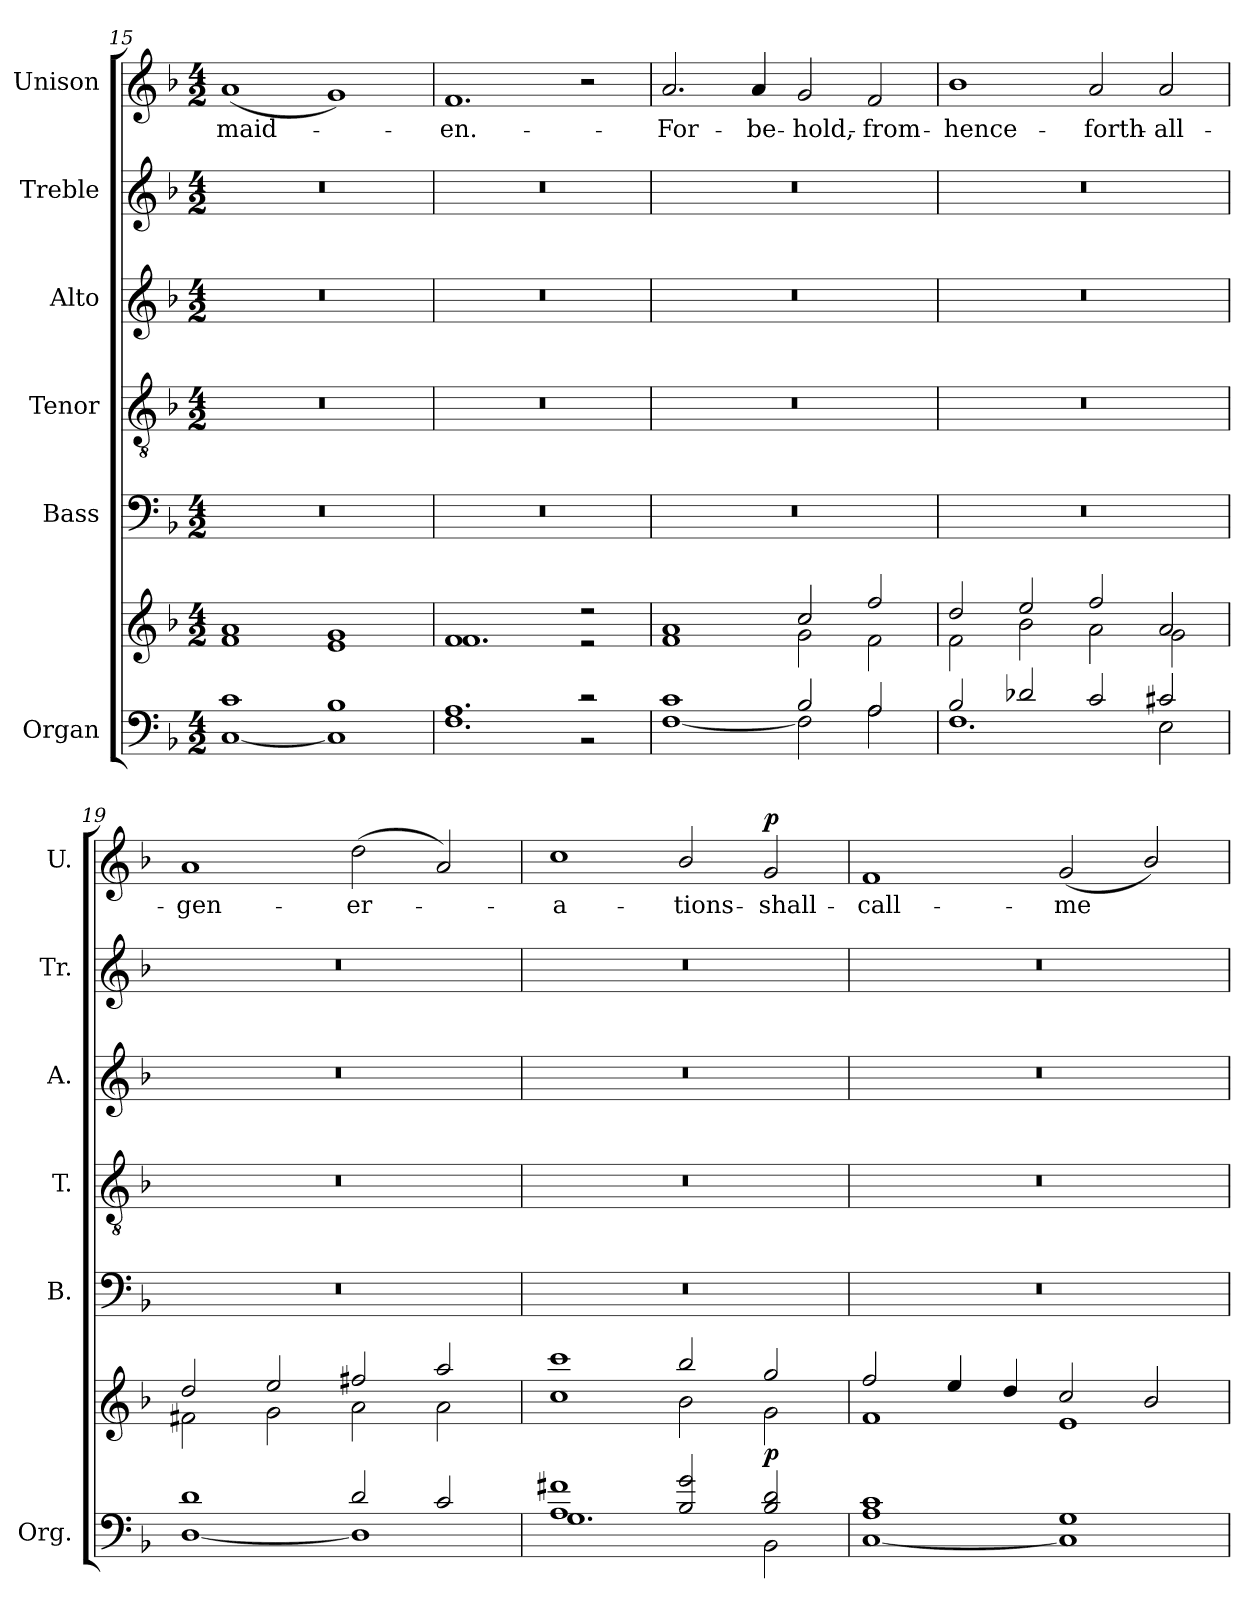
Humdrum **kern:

**kern	**kern	**dynam	**kern	**kern	**kern	**kern	**kern	**text	**dynam
*part6	*part6	*part6	*part5	*part4	*part3	*part2	*part1	*part1	*part1
*staff7	*staff6	*staff6/7	*staff5	*staff4	*staff3	*staff2	*staff1	*staff1	*staff1
*I"Organ	*	*	*I"Bass	*I"Tenor	*I"Alto	*I"Treble	*I"Unison	*	*
*I'Org.	*	*	*I'B.	*I'T.	*I'A.	*I'Tr.	*I'U.	*	*
*clefF4	*clefG2	*	*clefF4	*clefGv2	*clefG2	*clefG2	*clefG2	*	*
*	*	*	*	*ITrd7c12	*	*	*	*	*
*k[b-]	*k[b-]	*	*k[b-]	*k[b-]	*k[b-]	*k[b-]	*k[b-]	*	*
*F:	*F:	*	*F:	*F:	*F:	*F:	*F:	*	*
*M4/2	*M4/2	*	*M4/2	*M4/2	*M4/2	*M4/2	*M4/2	*	*
=15	=15	=15	=15	=15	=15	=15	=15	=15	=15
*^	*^	*	*	*	*	*	*	*	*
!	!	!	!	!	!LO:N:vis=1	!LO:N:vis=1	!LO:N:vis=1	!LO:N:vis=1	!	!	!
!	!	!	!	!	!	!	!	!	!	!LO:LY:b:color=#000000	!
1ci	[1Ci	1ai	1fi	.	0r	0r	0r	0r	(1ai	-maid-	.
1B-i	1Ci]	1gi	1ei	.	.	.	.	.	1gi)	.	.
!!LO:LB:g=z
=16	=16	=16	=16	=16	=16	=16	=16	=16	=16	=16	=16
!	!	!	!	!	!LO:N:vis=1	!LO:N:vis=1	!LO:N:vis=1	!LO:N:vis=1	!	!	!
!	!	!	!	!	!	!	!	!	!	!LO:LY:b:color=#000000	!
1.Ai	1.Fi	1.fi	1.fi	.	0r	0r	0r	0r	1.fi	-en.-	.
2r	2r	2r	2r	.	.	.	.	.	2r	.	.
=17	=17	=17	=17	=17	=17	=17	=17	=17	=17	=17	=17
!	!	!	!	!	!LO:N:vis=1	!LO:N:vis=1	!LO:N:vis=1	!LO:N:vis=1	!	!	!
!	!	!	!	!	!	!	!	!	!	!LO:LY:b:color=#000000	!
1ci	[1Fi	1ai	1fi	.	0r	0r	0r	0r	2.ai/	-For-	.
!	!	!	!	!	!	!	!	!	!	!LO:LY:b:color=#000000	!
.	.	.	.	.	.	.	.	.	4ai/	-be-	.
!	!	!	!	!	!	!	!	!	!	!LO:LY:b:color=#000000	!
2B-i/	2Fi\]	2cci/	2gi\	.	.	.	.	.	2gi/	-hold,-	.
!	!	!	!	!	!	!	!	!	!	!LO:LY:b:color=#000000	!
2Ai/	2Ai\	2ffi/	2fi\	.	.	.	.	.	2fi/	-from-	.
=18	=18	=18	=18	=18	=18	=18	=18	=18	=18	=18	=18
!	!	!	!	!	!LO:N:vis=1	!LO:N:vis=1	!LO:N:vis=1	!LO:N:vis=1	!	!	!
!	!	!	!	!	!	!	!	!	!	!LO:LY:b:color=#000000	!
2B-i/	1.Fi	2ddi/	2fi\	.	0r	0r	0r	0r	1b-i	-hence-	.
2d-Xi/	.	2eei/	2b-i\	.	.	.	.	.	.	.	.
!	!	!	!	!	!	!	!	!	!	!LO:LY:b:color=#000000	!
2ci/	.	2ffi/	2ai\	.	.	.	.	.	2ai/	-forth-	.
!	!	!	!	!	!	!	!	!	!	!LO:LY:b:color=#000000	!
2c#Xi/	2Ei\	2ai/	2gi\	.	.	.	.	.	2ai/	-all-	.
=19	=19	=19	=19	=19	=19	=19	=19	=19	=19	=19	=19
!	!	!	!	!	!LO:N:vis=1	!LO:N:vis=1	!LO:N:vis=1	!LO:N:vis=1	!	!	!
!	!	!	!	!	!	!	!	!	!	!LO:LY:b:color=#000000	!
1di	[1Di	2ddi/	2f#Xi\	.	0r	0r	0r	0r	1ai	-gen-	.
.	.	2eei/	2gi\	.	.	.	.	.	.	.	.
!	!	!	!	!	!	!	!	!	!	!LO:LY:b:color=#000000	!
2di/	1Di]	2ff#Xi/	2ai\	.	.	.	.	.	(2ddi\	-er-	.
2ci/	.	2aai/	2ai\	.	.	.	.	.	2ai/)	.	.
=20	=20	=20	=20	=20	=20	=20	=20	=20	=20	=20	=20
!	!	!	!	!	!LO:N:vis=1	!LO:N:vis=1	!LO:N:vis=1	!LO:N:vis=1	!	!	!
!	!	!	!	!	!	!	!	!	!	!LO:LY:b:color=#000000	!
1Ai 1f#Xi	1.Gi	1ccci	1cci	.	0r	0r	0r	0r	1cci	-a-	.
!	!	!	!	!	!	!	!	!	!	!LO:LY:b:color=#000000	!
2B-i/ 2gi	.	2bb-i/	2b-i\	.	.	.	.	.	2b-i/	-tions-	.
!	!	!	!	!	!	!	!	!	!	!LO:LY:b:color=#000000	!
2B-i/ 2di	2BB-i\	2ggi/	2gi\	p	.	.	.	.	2gi/	-shall-	p
!!LO:LB:g=z
=21	=21	=21	=21	=21	=21	=21	=21	=21	=21	=21	=21
!	!	!	!	!	!LO:N:vis=1	!LO:N:vis=1	!LO:N:vis=1	!LO:N:vis=1	!	!	!
!	!	!	!	!	!	!	!	!	!	!LO:LY:b:color=#000000	!
1Ai 1ci	[1Ci	2ffi/	1fi	.	0r	0r	0r	0r	1fi	-call-	.
.	.	4eei/	.	.	.	.	.	.	.	.	.
.	.	4ddi/	.	.	.	.	.	.	.	.	.
!	!	!	!	!	!	!	!	!	!	!LO:LY:b:color=#000000	!
1Gi	1Ci]	2cci/	1ei	.	.	.	.	.	(2gi/	-me	.
.	.	2b-i/	.	.	.	.	.	.	2b-i/)	.	.
*v	*v	*	*	*	*	*	*	*	*	*	*
*	*v	*v	*	*	*	*	*	*	*	*
=	=	=	=	=	=	=	=	=	=
*-	*-	*-	*-	*-	*-	*-	*-	*-	*-
